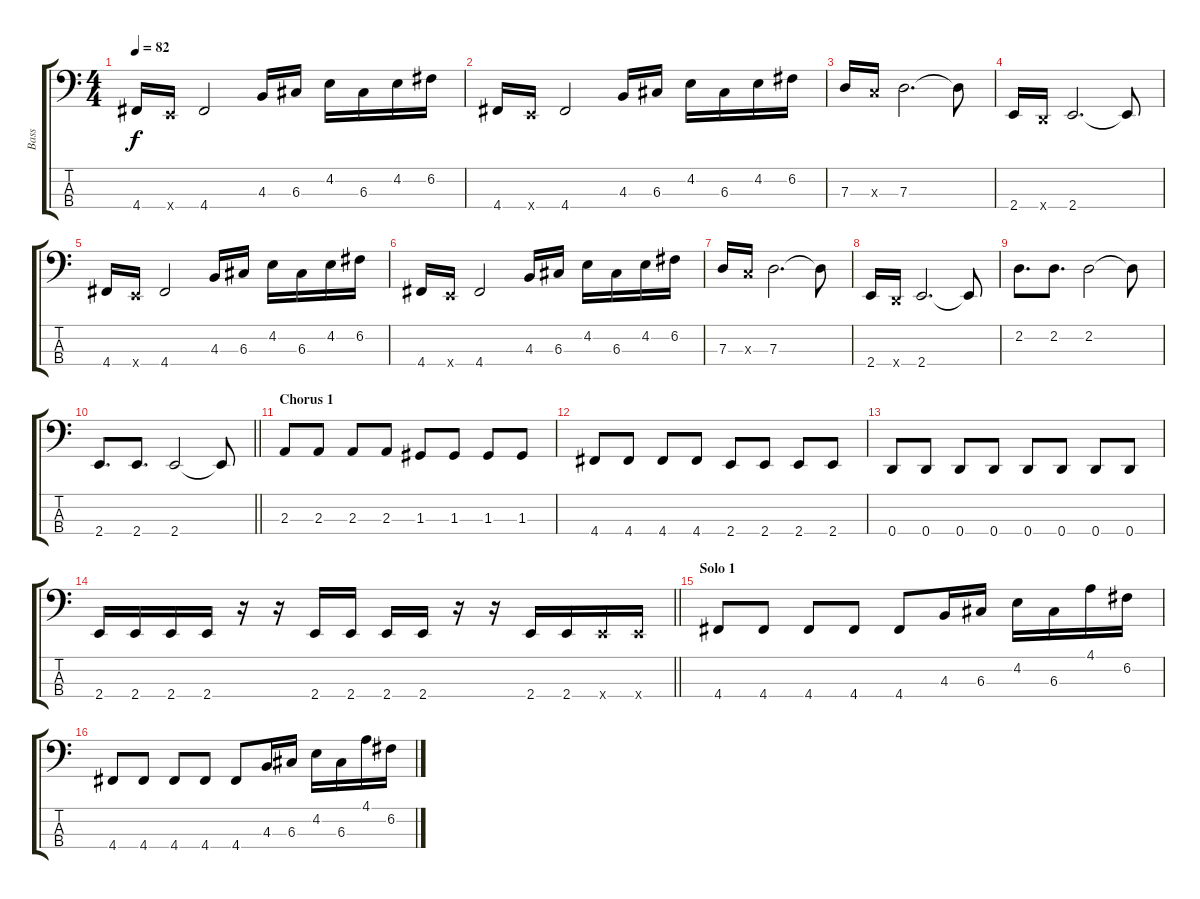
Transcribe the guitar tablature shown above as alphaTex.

\track ("Bass" "Bass") {instrument electricbassfinger}
\staff {score tabs}
\tuning (F2 C2 G1 D1) {hide}
\ts (4 4)
\tempo 82
\clef f4
\ks c
4.4.16{dy f} 2.4{x}.16 4.4.2 4.3.16 6.3.16 4.2.16 6.3.16 4.2.16 6.2.16 |
4.4.16 2.4{x}.16 4.4.2 4.3.16 6.3.16 4.2.16 6.3.16 4.2.16 6.2.16 |
7.3.16 5.3{x}.16 7.3.2{d} 7.3{t}.8 |
2.4.16 0.4{x}.16 2.4.2{d} 2.4{t}.8 |
4.4.16 2.4{x}.16 4.4.2 4.3.16 6.3.16 4.2.16 6.3.16 4.2.16 6.2.16 |
4.4.16 2.4{x}.16 4.4.2 4.3.16 6.3.16 4.2.16 6.3.16 4.2.16 6.2.16 |
7.3.16 5.3{x}.16 7.3.2{d} 7.3{t}.8 |
2.4.16 0.4{x}.16 2.4.2{d} 2.4{t}.8 |
2.2.8{d} 2.2.8{d} 2.2.2 2.2{t}.8 |
\barLineRight lightlight
2.4.8{d} 2.4.8{d} 2.4.2 2.4{t}.8 |
\section ("" "Chorus 1")
2.3.8 2.3.8 2.3.8 2.3.8 1.3.8 1.3.8 1.3.8 1.3.8 |
4.4.8 4.4.8 4.4.8 4.4.8 2.4.8 2.4.8 2.4.8 2.4.8 |
0.4.8 0.4.8 0.4.8 0.4.8 0.4.8 0.4.8 0.4.8 0.4.8 |
\barLineRight lightlight
2.4.16 2.4.16 2.4.16 2.4.16 r.16 r.16 2.4.16 2.4.16 2.4.16 2.4.16 r.16 r.16 2.4.16 2.4.16 2.4{x}.16 2.4{x}.16 |
\section ("" "Solo 1")
4.4.8 4.4.8 4.4.8 4.4.8 4.4.8 4.3.16 6.3.16 4.2.16 6.3.16 4.1.16 6.2.16 |
4.4.8 4.4.8 4.4.8 4.4.8 4.4.8 4.3.16 6.3.16 4.2.16 6.3.16 4.1.16 6.2.16
